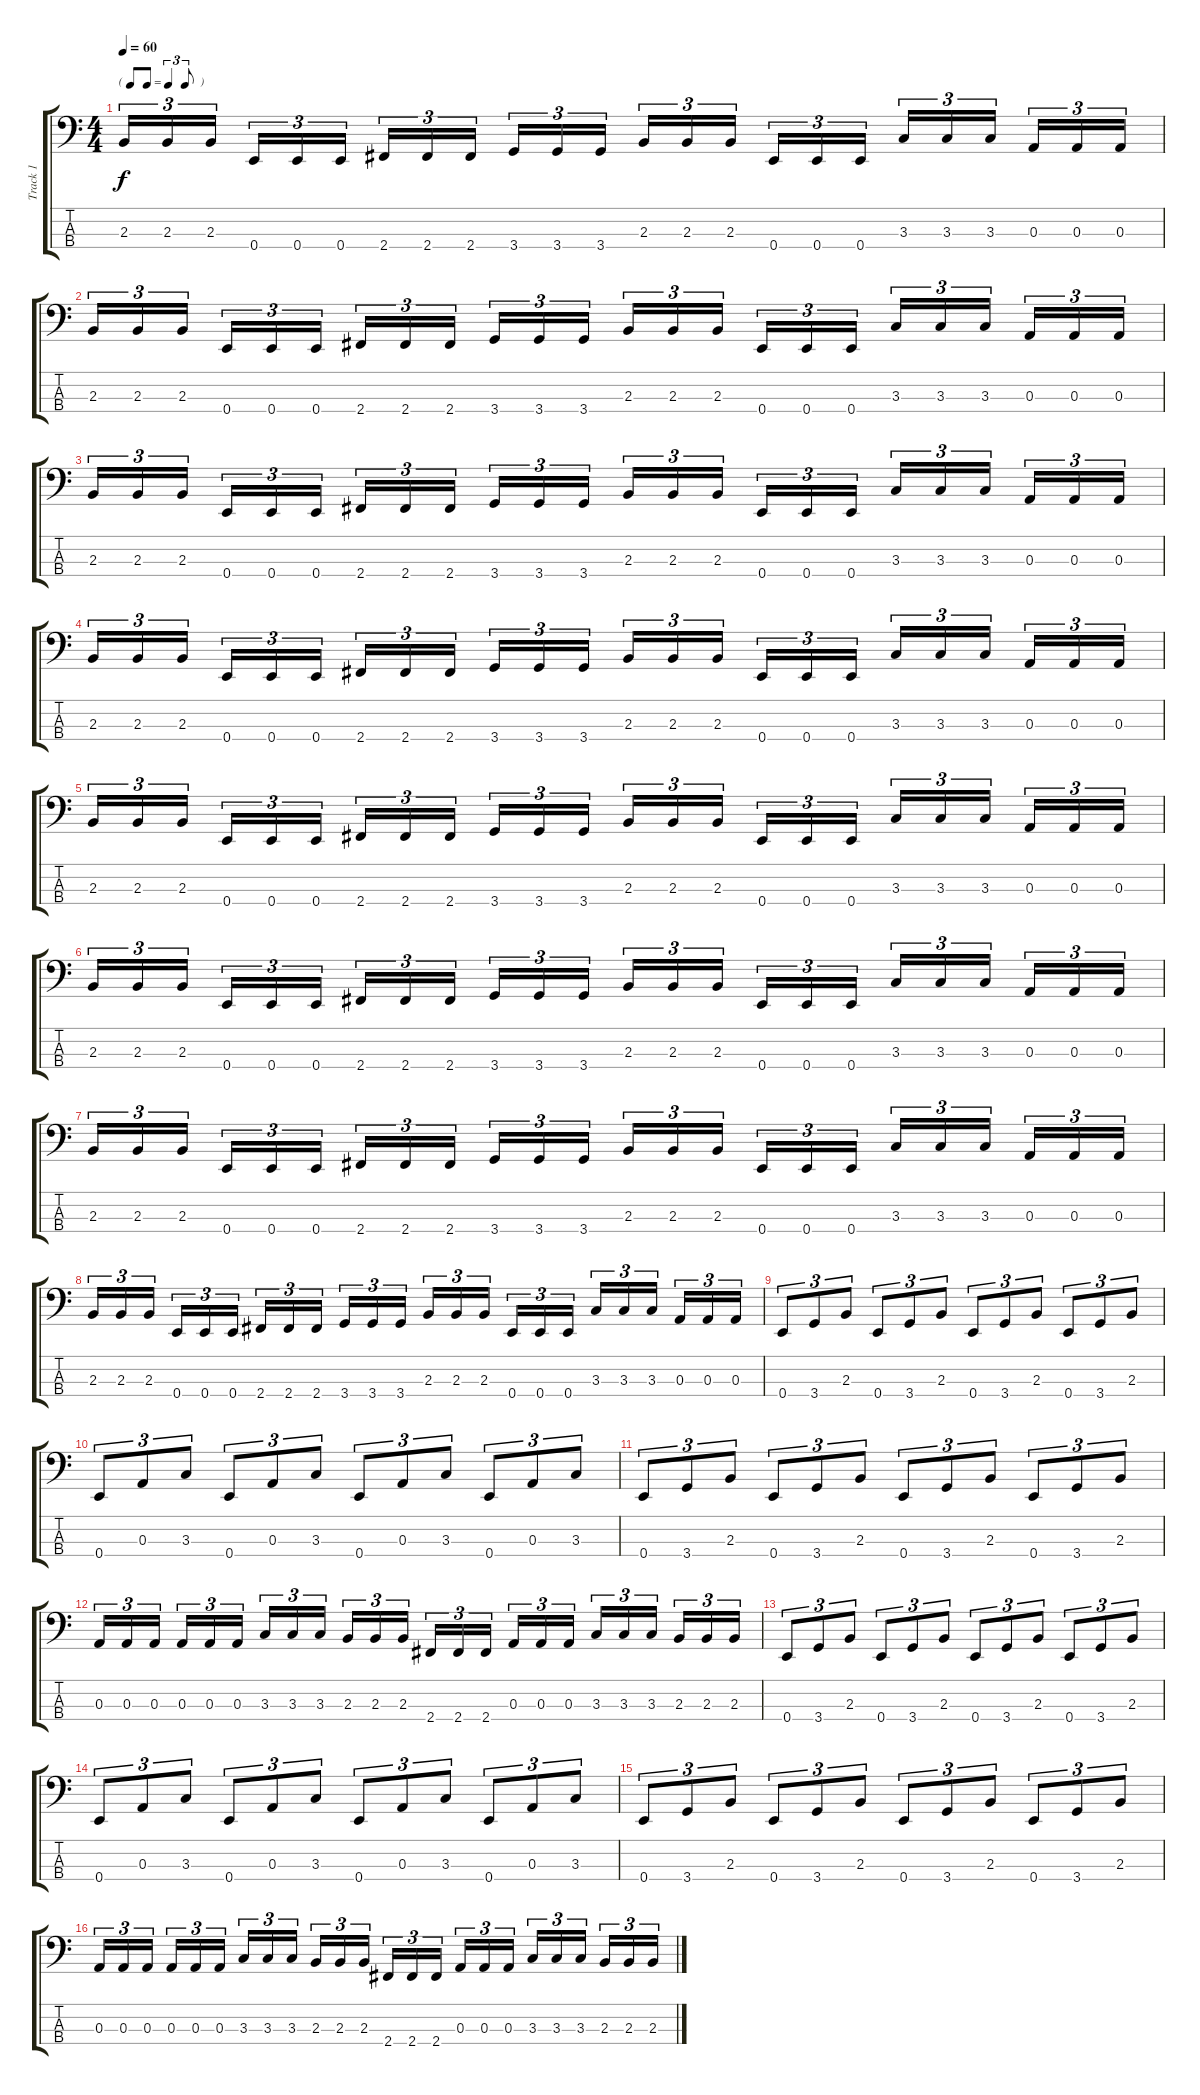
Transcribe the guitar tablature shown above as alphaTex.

\track ("Track 1" "Track 1") {instrument electricbassfinger}
\staff {score tabs}
\tuning (G2 D2 A1 E1) {hide}
\ts (4 4)
\tf triplet8th
\tempo 60
\clef f4
\ks c
2.3.16{tu (3 2) dy f} 2.3.16{tu (3 2)} 2.3.16{tu (3 2)} 0.4.16{tu (3 2)} 0.4.16{tu (3 2)} 0.4.16{tu (3 2)} 2.4.16{tu (3 2)} 2.4.16{tu (3 2)} 2.4.16{tu (3 2)} 3.4.16{tu (3 2)} 3.4.16{tu (3 2)} 3.4.16{tu (3 2)} 2.3.16{tu (3 2)} 2.3.16{tu (3 2)} 2.3.16{tu (3 2)} 0.4.16{tu (3 2)} 0.4.16{tu (3 2)} 0.4.16{tu (3 2)} 3.3.16{tu (3 2)} 3.3.16{tu (3 2)} 3.3.16{tu (3 2)} 0.3.16{tu (3 2)} 0.3.16{tu (3 2)} 0.3.16{tu (3 2)} |
2.3.16{tu (3 2)} 2.3.16{tu (3 2)} 2.3.16{tu (3 2)} 0.4.16{tu (3 2)} 0.4.16{tu (3 2)} 0.4.16{tu (3 2)} 2.4.16{tu (3 2)} 2.4.16{tu (3 2)} 2.4.16{tu (3 2)} 3.4.16{tu (3 2)} 3.4.16{tu (3 2)} 3.4.16{tu (3 2)} 2.3.16{tu (3 2)} 2.3.16{tu (3 2)} 2.3.16{tu (3 2)} 0.4.16{tu (3 2)} 0.4.16{tu (3 2)} 0.4.16{tu (3 2)} 3.3.16{tu (3 2)} 3.3.16{tu (3 2)} 3.3.16{tu (3 2)} 0.3.16{tu (3 2)} 0.3.16{tu (3 2)} 0.3.16{tu (3 2)} |
2.3.16{tu (3 2)} 2.3.16{tu (3 2)} 2.3.16{tu (3 2)} 0.4.16{tu (3 2)} 0.4.16{tu (3 2)} 0.4.16{tu (3 2)} 2.4.16{tu (3 2)} 2.4.16{tu (3 2)} 2.4.16{tu (3 2)} 3.4.16{tu (3 2)} 3.4.16{tu (3 2)} 3.4.16{tu (3 2)} 2.3.16{tu (3 2)} 2.3.16{tu (3 2)} 2.3.16{tu (3 2)} 0.4.16{tu (3 2)} 0.4.16{tu (3 2)} 0.4.16{tu (3 2)} 3.3.16{tu (3 2)} 3.3.16{tu (3 2)} 3.3.16{tu (3 2)} 0.3.16{tu (3 2)} 0.3.16{tu (3 2)} 0.3.16{tu (3 2)} |
2.3.16{tu (3 2)} 2.3.16{tu (3 2)} 2.3.16{tu (3 2)} 0.4.16{tu (3 2)} 0.4.16{tu (3 2)} 0.4.16{tu (3 2)} 2.4.16{tu (3 2)} 2.4.16{tu (3 2)} 2.4.16{tu (3 2)} 3.4.16{tu (3 2)} 3.4.16{tu (3 2)} 3.4.16{tu (3 2)} 2.3.16{tu (3 2)} 2.3.16{tu (3 2)} 2.3.16{tu (3 2)} 0.4.16{tu (3 2)} 0.4.16{tu (3 2)} 0.4.16{tu (3 2)} 3.3.16{tu (3 2)} 3.3.16{tu (3 2)} 3.3.16{tu (3 2)} 0.3.16{tu (3 2)} 0.3.16{tu (3 2)} 0.3.16{tu (3 2)} |
2.3.16{tu (3 2)} 2.3.16{tu (3 2)} 2.3.16{tu (3 2)} 0.4.16{tu (3 2)} 0.4.16{tu (3 2)} 0.4.16{tu (3 2)} 2.4.16{tu (3 2)} 2.4.16{tu (3 2)} 2.4.16{tu (3 2)} 3.4.16{tu (3 2)} 3.4.16{tu (3 2)} 3.4.16{tu (3 2)} 2.3.16{tu (3 2)} 2.3.16{tu (3 2)} 2.3.16{tu (3 2)} 0.4.16{tu (3 2)} 0.4.16{tu (3 2)} 0.4.16{tu (3 2)} 3.3.16{tu (3 2)} 3.3.16{tu (3 2)} 3.3.16{tu (3 2)} 0.3.16{tu (3 2)} 0.3.16{tu (3 2)} 0.3.16{tu (3 2)} |
2.3.16{tu (3 2)} 2.3.16{tu (3 2)} 2.3.16{tu (3 2)} 0.4.16{tu (3 2)} 0.4.16{tu (3 2)} 0.4.16{tu (3 2)} 2.4.16{tu (3 2)} 2.4.16{tu (3 2)} 2.4.16{tu (3 2)} 3.4.16{tu (3 2)} 3.4.16{tu (3 2)} 3.4.16{tu (3 2)} 2.3.16{tu (3 2)} 2.3.16{tu (3 2)} 2.3.16{tu (3 2)} 0.4.16{tu (3 2)} 0.4.16{tu (3 2)} 0.4.16{tu (3 2)} 3.3.16{tu (3 2)} 3.3.16{tu (3 2)} 3.3.16{tu (3 2)} 0.3.16{tu (3 2)} 0.3.16{tu (3 2)} 0.3.16{tu (3 2)} |
2.3.16{tu (3 2)} 2.3.16{tu (3 2)} 2.3.16{tu (3 2)} 0.4.16{tu (3 2)} 0.4.16{tu (3 2)} 0.4.16{tu (3 2)} 2.4.16{tu (3 2)} 2.4.16{tu (3 2)} 2.4.16{tu (3 2)} 3.4.16{tu (3 2)} 3.4.16{tu (3 2)} 3.4.16{tu (3 2)} 2.3.16{tu (3 2)} 2.3.16{tu (3 2)} 2.3.16{tu (3 2)} 0.4.16{tu (3 2)} 0.4.16{tu (3 2)} 0.4.16{tu (3 2)} 3.3.16{tu (3 2)} 3.3.16{tu (3 2)} 3.3.16{tu (3 2)} 0.3.16{tu (3 2)} 0.3.16{tu (3 2)} 0.3.16{tu (3 2)} |
2.3.16{tu (3 2)} 2.3.16{tu (3 2)} 2.3.16{tu (3 2)} 0.4.16{tu (3 2)} 0.4.16{tu (3 2)} 0.4.16{tu (3 2)} 2.4.16{tu (3 2)} 2.4.16{tu (3 2)} 2.4.16{tu (3 2)} 3.4.16{tu (3 2)} 3.4.16{tu (3 2)} 3.4.16{tu (3 2)} 2.3.16{tu (3 2)} 2.3.16{tu (3 2)} 2.3.16{tu (3 2)} 0.4.16{tu (3 2)} 0.4.16{tu (3 2)} 0.4.16{tu (3 2)} 3.3.16{tu (3 2)} 3.3.16{tu (3 2)} 3.3.16{tu (3 2)} 0.3.16{tu (3 2)} 0.3.16{tu (3 2)} 0.3.16{tu (3 2)} |
0.4.8{tu (3 2)} 3.4.8{tu (3 2)} 2.3.8{tu (3 2)} 0.4.8{tu (3 2)} 3.4.8{tu (3 2)} 2.3.8{tu (3 2)} 0.4.8{tu (3 2)} 3.4.8{tu (3 2)} 2.3.8{tu (3 2)} 0.4.8{tu (3 2)} 3.4.8{tu (3 2)} 2.3.8{tu (3 2)} |
0.4.8{tu (3 2)} 0.3.8{tu (3 2)} 3.3.8{tu (3 2)} 0.4.8{tu (3 2)} 0.3.8{tu (3 2)} 3.3.8{tu (3 2)} 0.4.8{tu (3 2)} 0.3.8{tu (3 2)} 3.3.8{tu (3 2)} 0.4.8{tu (3 2)} 0.3.8{tu (3 2)} 3.3.8{tu (3 2)} |
0.4.8{tu (3 2)} 3.4.8{tu (3 2)} 2.3.8{tu (3 2)} 0.4.8{tu (3 2)} 3.4.8{tu (3 2)} 2.3.8{tu (3 2)} 0.4.8{tu (3 2)} 3.4.8{tu (3 2)} 2.3.8{tu (3 2)} 0.4.8{tu (3 2)} 3.4.8{tu (3 2)} 2.3.8{tu (3 2)} |
0.3.16{tu (3 2)} 0.3.16{tu (3 2)} 0.3.16{tu (3 2)} 0.3.16{tu (3 2)} 0.3.16{tu (3 2)} 0.3.16{tu (3 2)} 3.3.16{tu (3 2)} 3.3.16{tu (3 2)} 3.3.16{tu (3 2)} 2.3.16{tu (3 2)} 2.3.16{tu (3 2)} 2.3.16{tu (3 2)} 2.4.16{tu (3 2)} 2.4.16{tu (3 2)} 2.4.16{tu (3 2)} 0.3.16{tu (3 2)} 0.3.16{tu (3 2)} 0.3.16{tu (3 2)} 3.3.16{tu (3 2)} 3.3.16{tu (3 2)} 3.3.16{tu (3 2)} 2.3.16{tu (3 2)} 2.3.16{tu (3 2)} 2.3.16{tu (3 2)} |
0.4.8{tu (3 2)} 3.4.8{tu (3 2)} 2.3.8{tu (3 2)} 0.4.8{tu (3 2)} 3.4.8{tu (3 2)} 2.3.8{tu (3 2)} 0.4.8{tu (3 2)} 3.4.8{tu (3 2)} 2.3.8{tu (3 2)} 0.4.8{tu (3 2)} 3.4.8{tu (3 2)} 2.3.8{tu (3 2)} |
0.4.8{tu (3 2)} 0.3.8{tu (3 2)} 3.3.8{tu (3 2)} 0.4.8{tu (3 2)} 0.3.8{tu (3 2)} 3.3.8{tu (3 2)} 0.4.8{tu (3 2)} 0.3.8{tu (3 2)} 3.3.8{tu (3 2)} 0.4.8{tu (3 2)} 0.3.8{tu (3 2)} 3.3.8{tu (3 2)} |
0.4.8{tu (3 2)} 3.4.8{tu (3 2)} 2.3.8{tu (3 2)} 0.4.8{tu (3 2)} 3.4.8{tu (3 2)} 2.3.8{tu (3 2)} 0.4.8{tu (3 2)} 3.4.8{tu (3 2)} 2.3.8{tu (3 2)} 0.4.8{tu (3 2)} 3.4.8{tu (3 2)} 2.3.8{tu (3 2)} |
0.3.16{tu (3 2)} 0.3.16{tu (3 2)} 0.3.16{tu (3 2)} 0.3.16{tu (3 2)} 0.3.16{tu (3 2)} 0.3.16{tu (3 2)} 3.3.16{tu (3 2)} 3.3.16{tu (3 2)} 3.3.16{tu (3 2)} 2.3.16{tu (3 2)} 2.3.16{tu (3 2)} 2.3.16{tu (3 2)} 2.4.16{tu (3 2)} 2.4.16{tu (3 2)} 2.4.16{tu (3 2)} 0.3.16{tu (3 2)} 0.3.16{tu (3 2)} 0.3.16{tu (3 2)} 3.3.16{tu (3 2)} 3.3.16{tu (3 2)} 3.3.16{tu (3 2)} 2.3.16{tu (3 2)} 2.3.16{tu (3 2)} 2.3.16{tu (3 2)}
